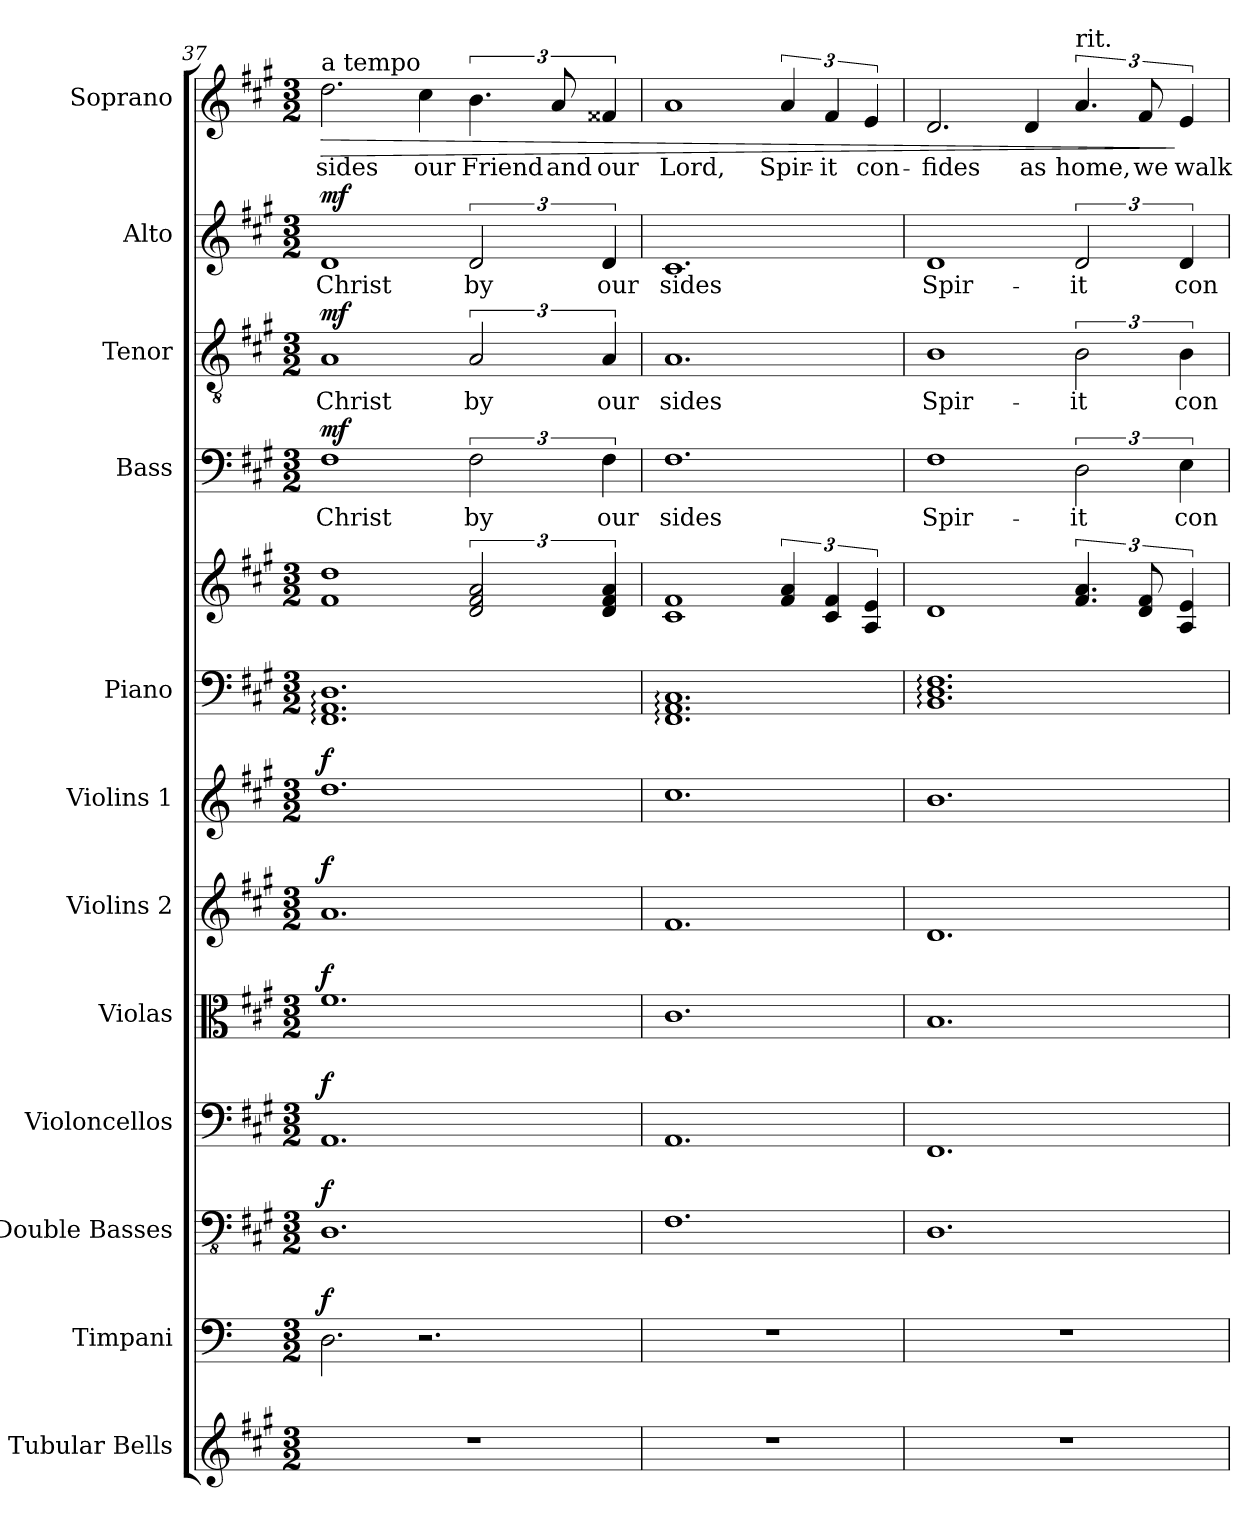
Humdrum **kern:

**kern	**kern	**dynam	**kern	**dynam	**kern	**dynam	**kern	**dynam	**kern	**dynam	**kern	**dynam	**kern	**kern	**kern	**text	**dynam	**kern	**text	**dynam	**kern	**text	**dynam	**kern	**text	**dynam
*part12	*part11	*part11	*part10	*part10	*part9	*part9	*part8	*part8	*part7	*part7	*part6	*part6	*part5	*part5	*part4	*part4	*part4	*part3	*part3	*part3	*part2	*part2	*part2	*part1	*part1	*part1
*staff13	*staff12	*staff12	*staff11	*staff11	*staff10	*staff10	*staff9	*staff9	*staff8	*staff8	*staff7	*staff7	*staff6	*staff5	*staff4	*staff4	*staff4	*staff3	*staff3	*staff3	*staff2	*staff2	*staff2	*staff1	*staff1	*staff1
*I"Tubular Bells	*I"Timpani	*	*I"Double Basses	*	*I"Violoncellos	*	*I"Violas	*	*I"Violins 2	*	*I"Violins 1	*	*I"Piano	*	*I"Bass	*	*	*I"Tenor	*	*	*I"Alto	*	*	*I"Soprano	*	*
*I'Tu. Be.	*I'Timp.	*	*I'Dbs.	*	*I'Vlcs.	*	*I'Vlas.	*	*I'Vlns. 2	*	*I'Vlns. 1	*	*I'Pno.	*	*I'B.	*	*	*I'T.	*	*	*I'A.	*	*	*I'S.	*	*
!!LO:PB:g=z
*clefG2	*clefF4	*	*clefFv4	*	*clefF4	*	*clefC3	*	*clefG2	*	*clefG2	*	*clefF4	*clefG2	*clefF4	*	*	*clefGv2	*	*	*clefG2	*	*	*clefG2	*	*
*k[f#c#g#]	*k[]	*	*k[f#c#g#]	*	*k[f#c#g#]	*	*k[f#c#g#]	*	*k[f#c#g#]	*	*k[f#c#g#]	*	*k[f#c#g#]	*k[f#c#g#]	*k[f#c#g#]	*	*	*k[f#c#g#]	*	*	*k[f#c#g#]	*	*	*k[f#c#g#]	*	*
*A:	*C:	*	*A:	*	*A:	*	*A:	*	*A:	*	*A:	*	*A:	*A:	*A:	*	*	*A:	*	*	*A:	*	*	*A:	*	*
*M3/2	*M3/2	*	*M3/2	*	*M3/2	*	*M3/2	*	*M3/2	*	*M3/2	*	*M3/2	*M3/2	*M3/2	*	*	*M3/2	*	*	*M3/2	*	*	*M3/2	*	*
*MM100	*MM100	*	*MM100	*	*MM100	*	*MM100	*	*MM100	*	*MM100	*	*MM100	*MM100	*MM100	*	*	*MM100	*	*	*MM100	*	*	*MM100	*	*
=37	=37	=37	=37	=37	=37	=37	=37	=37	=37	=37	=37	=37	=37	=37	=37	=37	=37	=37	=37	=37	=37	=37	=37	=37	=37	=37
!	!	!	!	!	!	!	!	!	!	!	!	!	!	!	!	!	!	!	!	!	!	!	!	!LO:TX:a:t=a tempo	!	!
!	!	!LO:DY:a	!	!LO:DY:a	!	!LO:DY:a	!	!LO:DY:a	!	!LO:DY:a	!	!LO:DY:a	!	!	!	!	!LO:DY:a	!	!	!LO:DY:a	!	!	!LO:DY:a	!	!	!LO:HP:b
1.r	2.D\	f	1.DD	f	1.AA	f	1.f#	f	1.a	f	1.dd	f	1.FF#: 1.AA: 1.D:	1f# 1dd	1F#	Christ	mf	1A	Christ	mf	1d	Christ	mf	2.dd\	sides	>
.	2.r	.	.	.	.	.	.	.	.	.	.	.	.	.	.	.	.	.	.	.	.	.	.	4cc#\	our	.
.	.	.	.	.	.	.	.	.	.	.	.	.	.	3d/ 3f#/ 3a/	3F#\	by	.	3A/	by	.	3d/	by	.	6.b\	Friend	.
.	.	.	.	.	.	.	.	.	.	.	.	.	.	.	.	.	.	.	.	.	.	.	.	12a/	and	.
.	.	.	.	.	.	.	.	.	.	.	.	.	.	6d/ 6f#/ 6a/	6F#\	our	.	6A/	our	.	6d/	our	.	6f##X/	our	.
!!LO:PB:g=z
=38	=38	=38	=38	=38	=38	=38	=38	=38	=38	=38	=38	=38	=38	=38	=38	=38	=38	=38	=38	=38	=38	=38	=38	=38	=38	=38
1.r	1.r	.	1.FF#	.	1.AA	.	1.c#	.	1.f#	.	1.cc#	.	1.FF#: 1.AA: 1.C#:	1c# 1f#	1.F#	sides	.	1.A	sides	.	1.c#	sides	.	1a	Lord,	.
.	.	.	.	.	.	.	.	.	.	.	.	.	.	6f#/ 6a/	.	.	.	.	.	.	.	.	.	6a/	Spir-	.
.	.	.	.	.	.	.	.	.	.	.	.	.	.	6c#/ 6f#/	.	.	.	.	.	.	.	.	.	6f#/	-it	.
.	.	.	.	.	.	.	.	.	.	.	.	.	.	6A/ 6e/	.	.	.	.	.	.	.	.	.	6e/	con-	.
=39	=39	=39	=39	=39	=39	=39	=39	=39	=39	=39	=39	=39	=39	=39	=39	=39	=39	=39	=39	=39	=39	=39	=39	=39	=39	=39
1.r	1.r	.	1.DD	.	1.FF#	.	1.B	.	1.d	.	1.b	.	1.BB: 1.D: 1.F#:	1d	1F#	Spir-	.	1B	Spir-	.	1d	Spir-	.	2.d/	-fides	.
.	.	.	.	.	.	.	.	.	.	.	.	.	.	.	.	.	.	.	.	.	.	.	.	4d/	as	.
*	*	*	*	*	*	*	*	*	*	*	*	*	*	*	*	*	*	*	*	*	*	*	*	*MM80	*	*
!	!	!	!	!	!	!	!	!	!	!	!	!	!	!	!	!	!	!	!	!	!	!	!	!LO:TX:a:t=rit.	!	!
.	.	.	.	.	.	.	.	.	.	.	.	.	.	6.f#/ 6.a/	3D\	-it	.	3B\	-it	.	3d/	-it	.	6.a/	home,	.
.	.	.	.	.	.	.	.	.	.	.	.	.	.	12d/ 12f#/	.	.	.	.	.	.	.	.	.	12f#/	we	.
.	.	.	.	.	.	.	.	.	.	.	.	.	.	6A/ 6e/	6E\	con-	.	6B\	con-	.	6d/	con-	.	6e/	walk	]
=	=	=	=	=	=	=	=	=	=	=	=	=	=	=	=	=	=	=	=	=	=	=	=	=	=	=
*-	*-	*-	*-	*-	*-	*-	*-	*-	*-	*-	*-	*-	*-	*-	*-	*-	*-	*-	*-	*-	*-	*-	*-	*-	*-	*-
